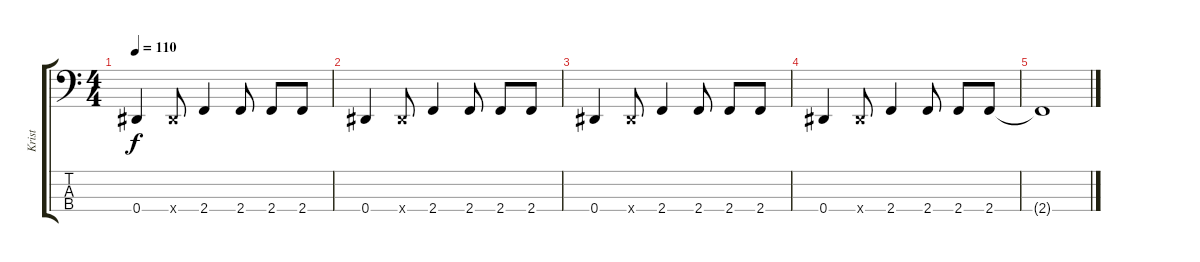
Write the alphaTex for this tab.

\track ("Krist" "Krist") {instrument electricbasspick}
\staff {score tabs}
\tuning (Gb2 Db2 Ab1 Eb1) {hide}
\ts (4 4)
\tempo 110
\clef f4
\ks c
0.4.4{dy f} 0.4{x}.8 2.4.4 2.4.8 2.4.8 2.4.8 |
0.4.4 0.4{x}.8 2.4.4 2.4.8 2.4.8 2.4.8 |
0.4.4 0.4{x}.8 2.4.4 2.4.8 2.4.8 2.4.8 |
0.4.4 0.4{x}.8 2.4.4 2.4.8 2.4.8 2.4.8 |
2.4{t}.1
